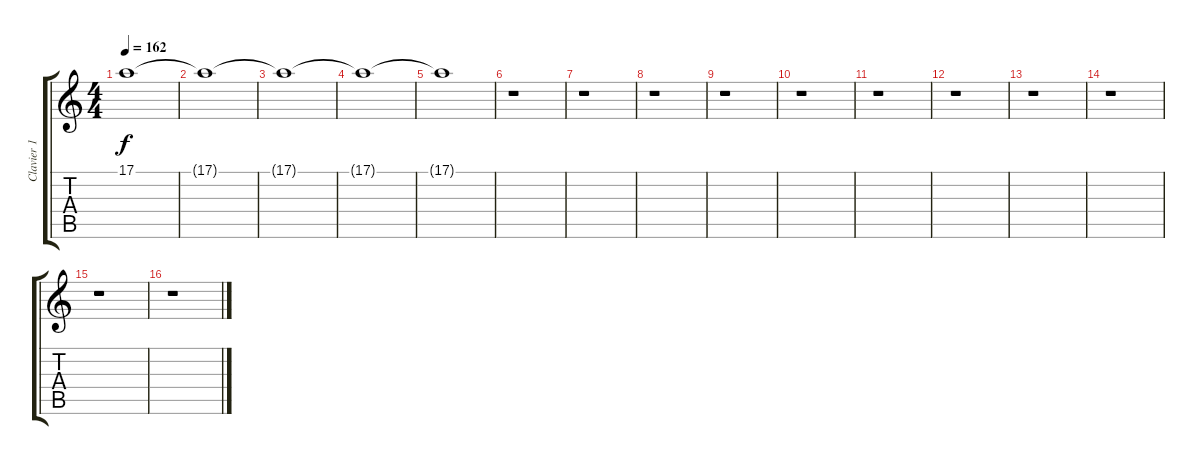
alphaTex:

\track ("Clavier 1" "Clavier 1") {instrument synthbrass2}
\staff {score tabs}
\tuning (E4 B3 G3 D3 A2 E2) {hide}
\ts (4 4)
\tempo 162
\clef g2
\ks c
17.1{t}.1{dy f} |
17.1{t}.1 |
17.1{t}.1 |
17.1{t}.1 |
17.1{t}.1 |
r.1 |
r.1 |
r.1 |
r.1 |
r.1 |
r.1 |
r.1 |
r.1 |
r.1 |
r.1 |
r.1
